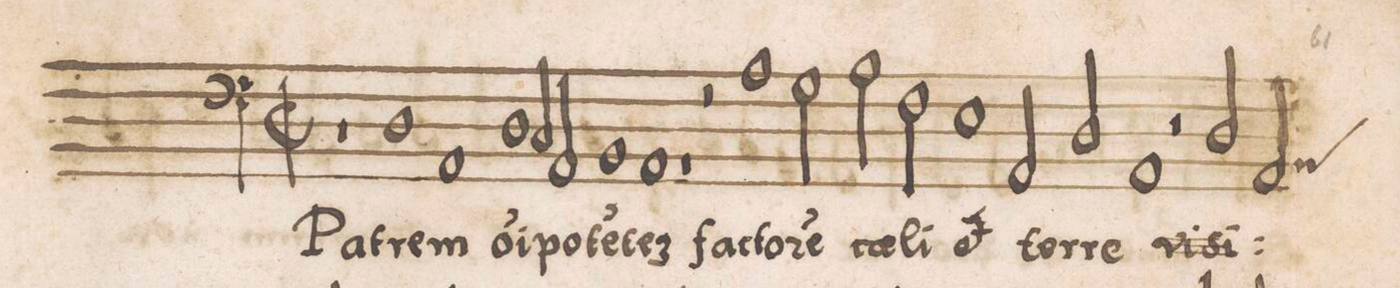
**kern	**text
*I"BASSVS	*
*clefF4	*
*k[]	*
*met(c|)	*
*M2/1	*
1r	.
1D	Pa-
=2	=2
1AA	-trem
1D	o(m-
=3	=3
2C/	-n)i-
2AA/	-po-
1BB	-te(n)-
=4	=4
1AA	-te(m)
1r	.
=5	=5
2r	.
1A	fac-
2G\	-to-
=6	=6
2A\	-re(m)
2F\	c(ae)-
1E	-li
=7	=7
2AA/	e(t)
2D/	ter-
1AA	-re
=8	=8
2r	.
*	*ij
2D/	e(t)
*custos:BB	*
2AA/	ter-
*-	*-
